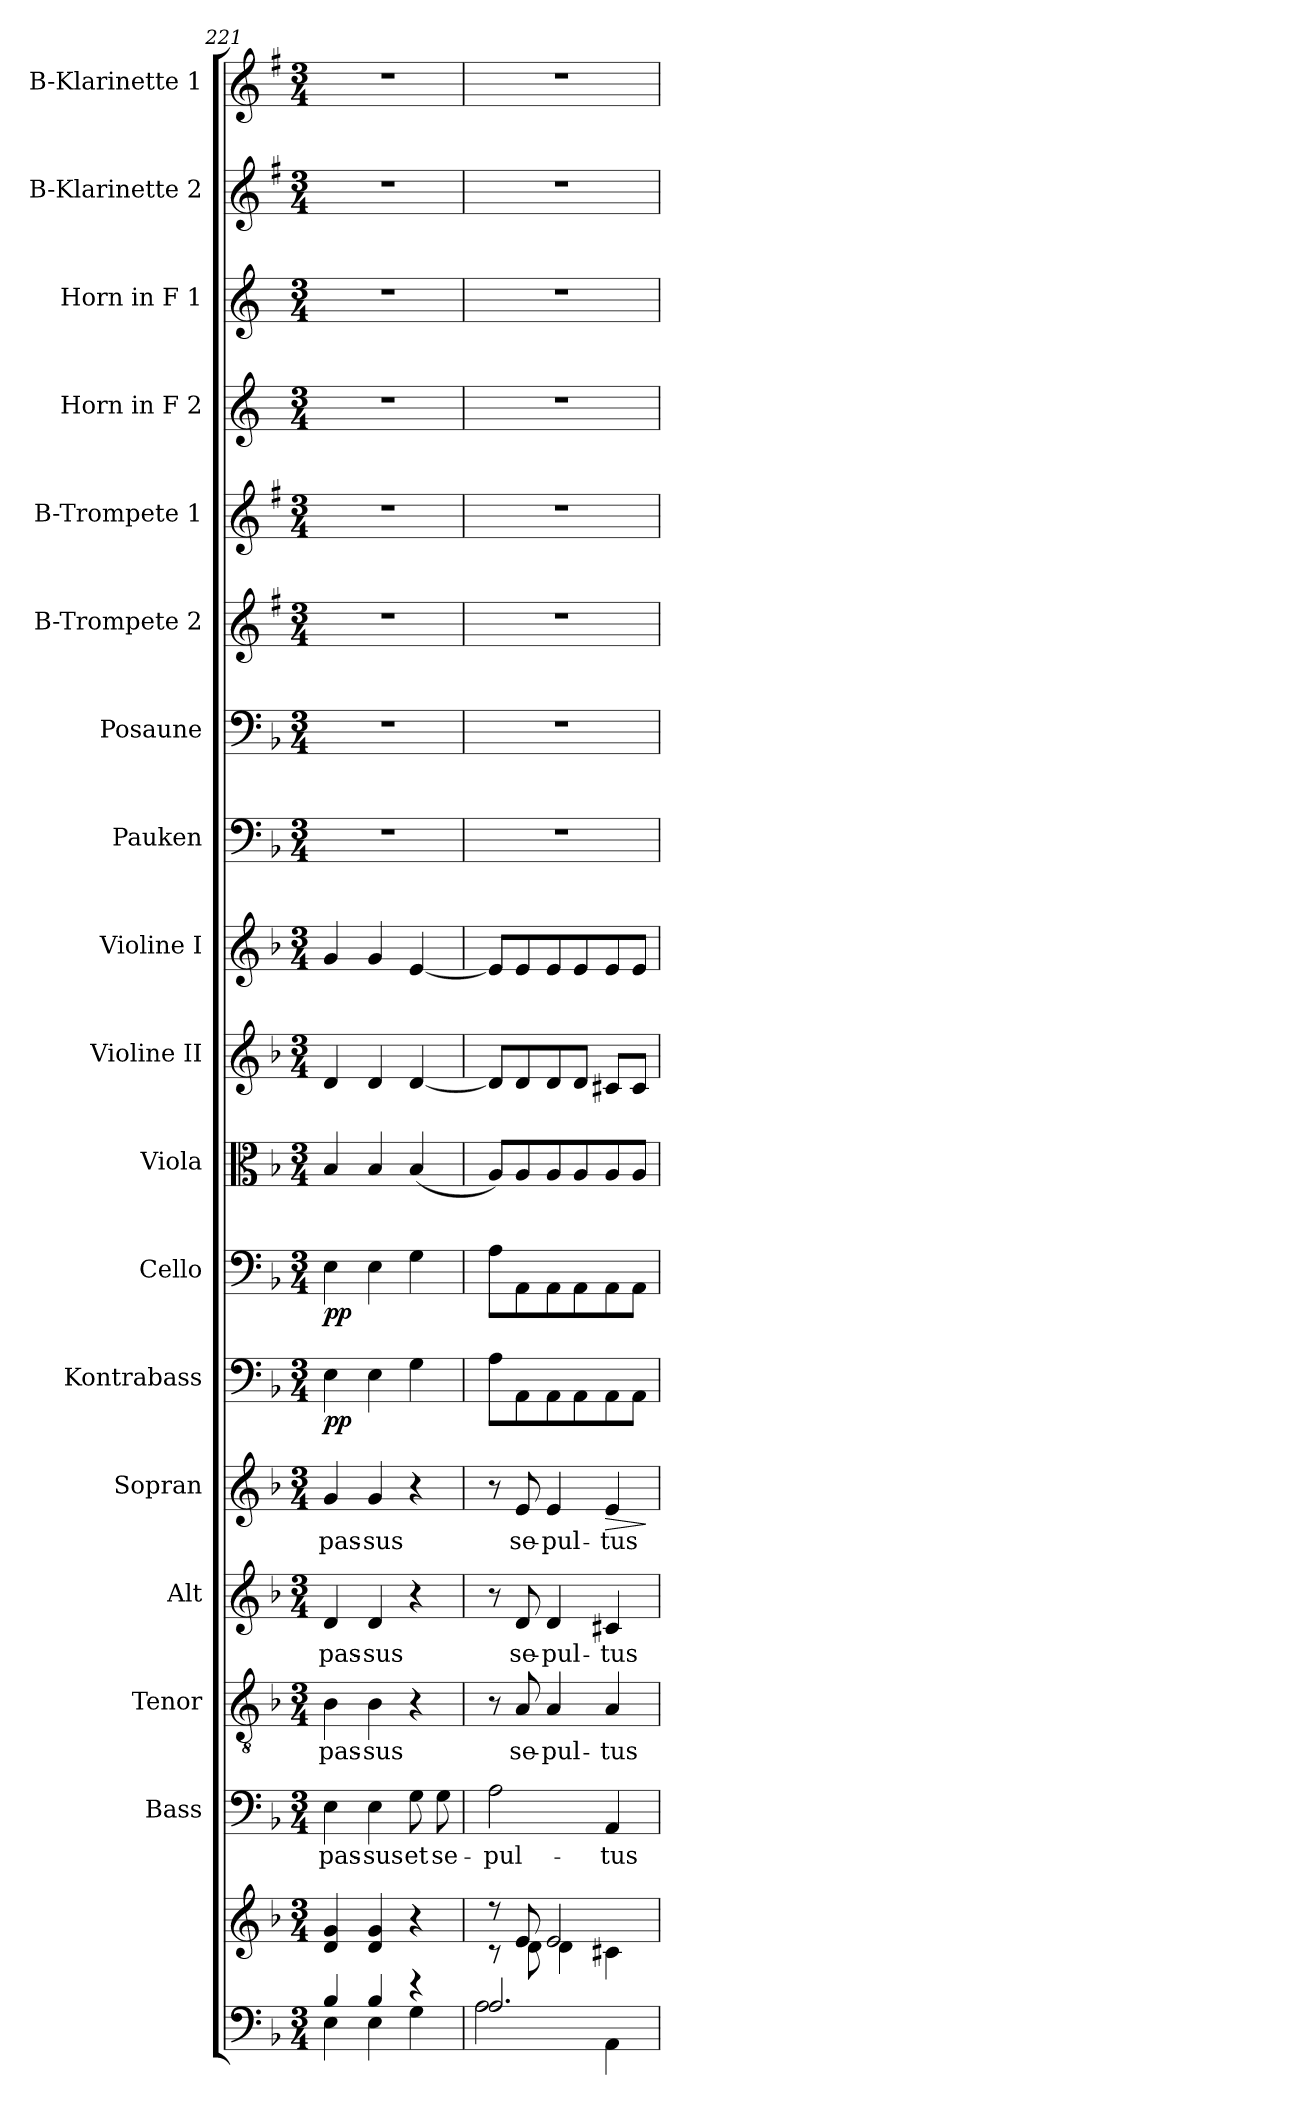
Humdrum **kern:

**kern	**kern	**kern	**text	**kern	**text	**kern	**text	**kern	**text	**dynam	**kern	**dynam	**kern	**dynam	**kern	**kern	**kern	**kern	**kern	**kern	**kern	**kern	**kern	**kern	**kern
*part18	*part18	*part17	*part17	*part16	*part16	*part15	*part15	*part14	*part14	*part14	*part13	*part13	*part12	*part12	*part11	*part10	*part9	*part8	*part7	*part6	*part5	*part4	*part3	*part2	*part1
*staff19	*staff18	*staff17	*staff17	*staff16	*staff16	*staff15	*staff15	*staff14	*staff14	*staff14	*staff13	*staff13	*staff12	*staff12	*staff11	*staff10	*staff9	*staff8	*staff7	*staff6	*staff5	*staff4	*staff3	*staff2	*staff1
*	*	*I"Bass	*	*I"Tenor	*	*I"Alt	*	*I"Sopran	*	*	*I"Kontrabass	*	*I"Cello	*	*I"Viola	*I"Violine II	*I"Violine I	*I"Pauken	*I"Posaune	*I"B-Trompete 2	*I"B-Trompete 1	*I"Horn in F 2	*I"Horn in F 1	*I"B-Klarinette 2	*I"B-Klarinette 1
*	*	*I'B.	*	*I'T.	*	*I'A.	*	*I'S.	*	*	*I'Kb.	*	*	*	*I'Vla.	*I'Vl. II	*I'Vl. I	*I'Pk.	*I'Pos.	*I'B Trp. 2	*I'B Trp. 1	*	*	*I'B Kl. 2	*I'B Kl. 1
*clefF4	*clefG2	*clefF4	*	*clefGv2	*	*clefG2	*	*clefG2	*	*	*clefF4	*	*clefF4	*	*clefC3	*clefG2	*clefG2	*clefF4	*clefF4	*clefG2	*clefG2	*clefG2	*clefG2	*clefG2	*clefG2
*	*	*	*	*	*	*	*	*	*	*	*ITrd7c12	*	*	*	*	*	*	*	*	*ITrd1c2	*ITrd1c2	*ITrd4c7	*ITrd4c7	*ITrd1c2	*ITrd1c2
*k[b-]	*k[b-]	*k[b-]	*	*k[b-]	*	*k[b-]	*	*k[b-]	*	*	*k[b-]	*	*k[b-]	*	*k[b-]	*k[b-]	*k[b-]	*k[b-]	*k[b-]	*k[b-]	*k[b-]	*k[b-]	*k[b-]	*k[b-]	*k[b-]
*F:	*F:	*F:	*	*F:	*	*F:	*	*F:	*	*	*F:	*	*F:	*	*F:	*F:	*F:	*F:	*F:	*F:	*F:	*F:	*F:	*F:	*F:
*M3/4	*M3/4	*M3/4	*	*M3/4	*	*M3/4	*	*M3/4	*	*	*M3/4	*	*M3/4	*	*M3/4	*M3/4	*M3/4	*M3/4	*M3/4	*M3/4	*M3/4	*M3/4	*M3/4	*M3/4	*M3/4
=221	=221	=221	=221	=221	=221	=221	=221	=221	=221	=221	=221	=221	=221	=221	=221	=221	=221	=221	=221	=221	=221	=221	=221	=221	=221
*^	*	*	*	*	*	*	*	*	*	*	*	*	*	*	*	*	*	*	*	*	*	*	*	*	*
!	!	!	!	!LO:LY:b	!	!LO:LY:b	!	!LO:LY:b	!	!LO:LY:b	!	!	!LO:DY:b	!	!LO:DY:b	!	!	!	!	!	!	!	!	!	!	!
4B-/	4E\	4d/ 4g/	4E\	pas-	4B-\	pas-	4d/	pas-	4g/	pas-	.	4EE\	pp	4E\	pp	4B-/	4d/	4g/	2.r	2.r	2.r	2.r	2.r	2.r	2.r	2.r
!	!	!	!	!LO:LY:b	!	!LO:LY:b	!	!LO:LY:b	!	!LO:LY:b	!	!	!	!	!	!	!	!	!	!	!	!	!	!	!	!
4B-/	4E\	4d/ 4g/	4E\	-sus	4B-\	-sus	4d/	-sus	4g/	-sus	.	4EE\	.	4E\	.	4B-/	4d/	4g/	.	.	.	.	.	.	.	.
!	!	!	!	!LO:LY:b	!	!	!	!	!	!	!	!	!	!	!	!	!	!	!	!	!	!	!	!	!	!
4re	4G\	4r	8G\	et	4r	.	4r	.	4r	.	.	4GG\	.	4G\	.	(<4B-/	[4d/	[4e/	.	.	.	.	.	.	.	.
!	!	!	!	!LO:LY:b	!	!	!	!	!	!	!	!	!	!	!	!	!	!	!	!	!	!	!	!	!	!
.	.	.	8G\	se-	.	.	.	.	.	.	.	.	.	.	.	.	.	.	.	.	.	.	.	.	.	.
=222	=222	=222	=222	=222	=222	=222	=222	=222	=222	=222	=222	=222	=222	=222	=222	=222	=222	=222	=222	=222	=222	=222	=222	=222	=222	=222
*	*	*^	*	*	*	*	*	*	*	*	*	*	*	*	*	*	*	*	*	*	*	*	*	*	*	*
!	!	!	!	!	!LO:LY:b	!	!	!	!	!	!	!	!	!	!	!	!	!	!	!	!	!	!	!	!	!	!
2.A/	2A\	8r	8r	2A\	-pul-	8r	.	8r	.	8r	.	.	8AA\L	.	8A\L	.	8A/L)	8d/L]	8e/L]	2.r	2.r	2.r	2.r	2.r	2.r	2.r	2.r
!	!	!	!	!	!	!	!LO:LY:b	!	!LO:LY:b	!	!LO:LY:b	!	!	!	!	!	!	!	!	!	!	!	!	!	!	!	!
.	.	8e/	8d\	.	.	8A/	se-	8d/	se-	8e/	se-	.	8AAA\	.	8AA\	.	8A/	8d/	8e/	.	.	.	.	.	.	.	.
!	!	!	!	!	!	!	!LO:LY:b	!	!LO:LY:b	!	!LO:LY:b	!	!	!	!	!	!	!	!	!	!	!	!	!	!	!	!
.	.	2e/	4d\	.	.	4A/	-pul-	4d/	-pul-	4e/	-pul-	.	8AAA\	.	8AA\	.	8A/	8d/	8e/	.	.	.	.	.	.	.	.
.	.	.	.	.	.	.	.	.	.	.	.	.	8AAA\	.	8AA\	.	8A/	8d/J	8e/	.	.	.	.	.	.	.	.
!	!	!	!	!	!LO:LY:b	!	!LO:LY:b	!	!LO:LY:b	!	!LO:LY:b	!LO:HP:b	!	!	!	!	!	!	!	!	!	!	!	!	!	!	!
.	4AA\	.	4c#X\	4AA/	-tus	4A/	-tus	4c#X/	-tus	4e/	-tus	>	8AAA\	.	8AA\	.	8A/	8c#X/L	8e/	.	.	.	.	.	.	.	.
.	.	.	.	.	.	.	.	.	.	.	.	.	8AAA\J	.	8AA\J	.	8A/J	8c#/J	8e/J	.	.	.	.	.	.	.	.
*v	*v	*	*	*	*	*	*	*	*	*	*	*	*	*	*	*	*	*	*	*	*	*	*	*	*	*	*
*	*v	*v	*	*	*	*	*	*	*	*	*	*	*	*	*	*	*	*	*	*	*	*	*	*	*	*
.	.	.	.	.	.	.	.	.	.	]	.	.	.	.	.	.	.	.	.	.	.	.	.	.	.
=	=	=	=	=	=	=	=	=	=	=	=	=	=	=	=	=	=	=	=	=	=	=	=	=	=
*-	*-	*-	*-	*-	*-	*-	*-	*-	*-	*-	*-	*-	*-	*-	*-	*-	*-	*-	*-	*-	*-	*-	*-	*-	*-
